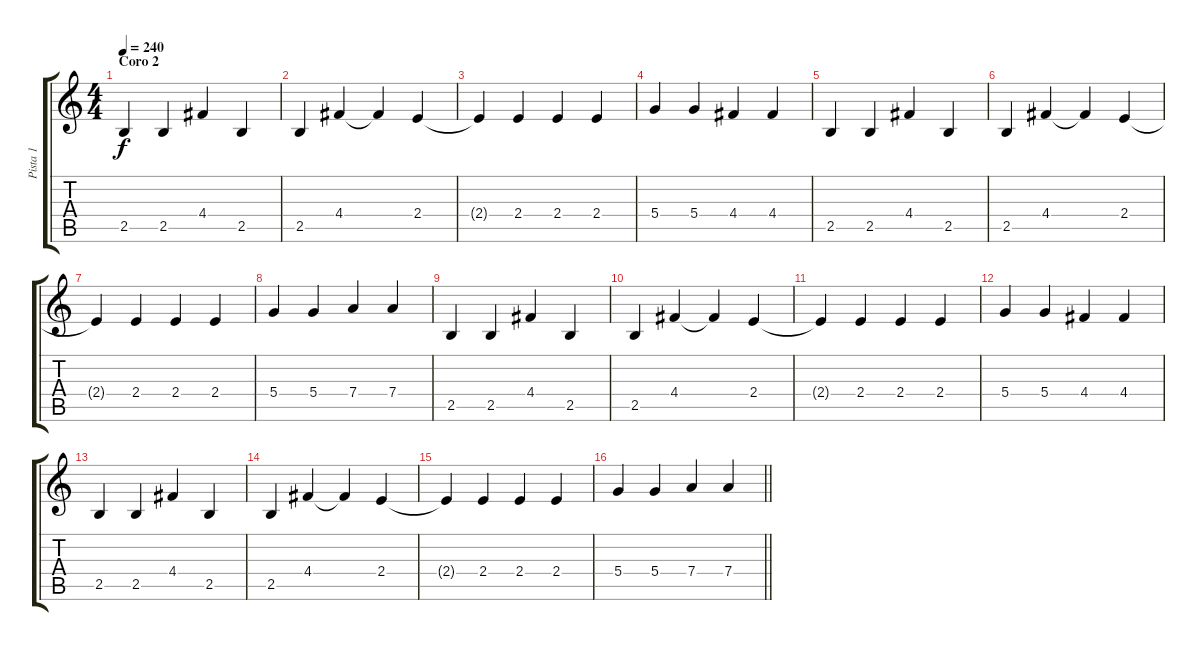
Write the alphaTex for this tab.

\track ("Pista 1" "Pista 1") {instrument distortionguitar}
\staff {score tabs}
\tuning (E4 B3 G3 D3 A2 E2) {hide}
\ts (4 4)
\section ("" "Coro 2")
\tempo 240
\clef g2
\ks c
2.5.4{dy f instrument distortionguitar} 2.5.4 4.4.4 2.5.4 |
2.5.4 4.4.4 4.4{t}.4 2.4.4 |
2.4{t}.4 2.4.4 2.4.4 2.4.4 |
5.4.4 5.4.4 4.4.4 4.4.4 |
2.5.4{instrument distortionguitar} 2.5.4 4.4.4 2.5.4 |
2.5.4 4.4.4 4.4{t}.4 2.4.4 |
2.4{t}.4 2.4.4 2.4.4 2.4.4 |
5.4.4 5.4.4 7.4.4 7.4.4 |
2.5.4{instrument distortionguitar} 2.5.4 4.4.4 2.5.4 |
2.5.4 4.4.4 4.4{t}.4 2.4.4 |
2.4{t}.4 2.4.4 2.4.4 2.4.4 |
5.4.4 5.4.4 4.4.4 4.4.4 |
2.5.4{instrument distortionguitar} 2.5.4 4.4.4 2.5.4 |
2.5.4 4.4.4 4.4{t}.4 2.4.4 |
2.4{t}.4 2.4.4 2.4.4 2.4.4 |
\barLineRight lightlight
5.4.4 5.4.4 7.4.4 7.4.4
